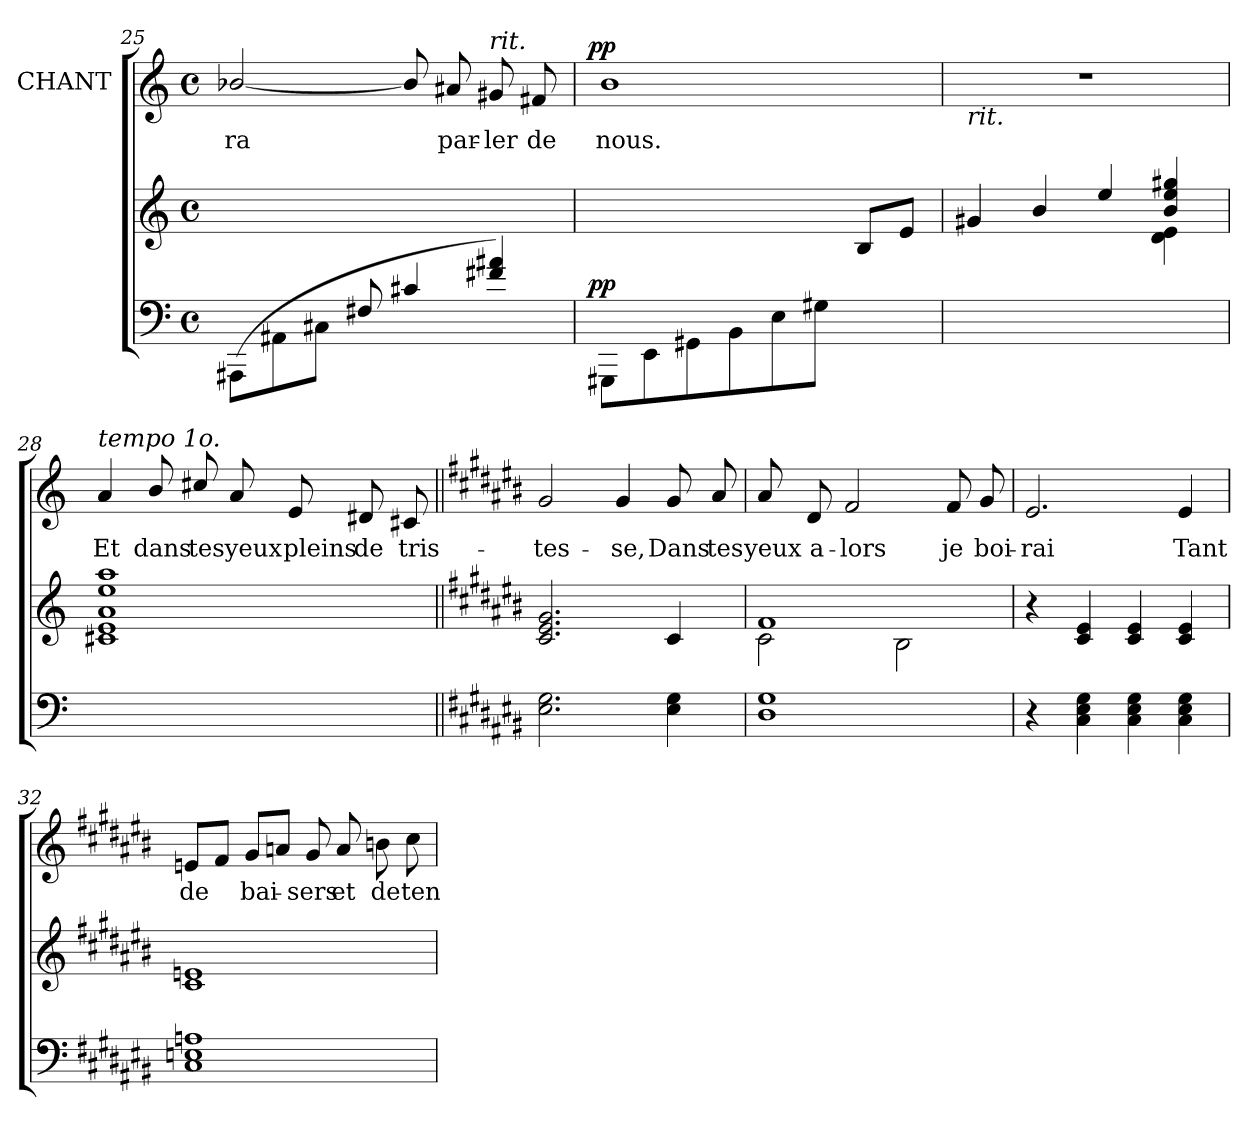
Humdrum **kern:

**kern	**dynam	**kern	**kern	**text	**dynam
*part3	*part3	*part2	*part1	*part1	*part1
*staff3	*staff3	*staff2	*staff1	*staff1	*staff1
*	*	*	*I"CHANT	*	*
*clefF4	*	*clefG2	*clefG2	*	*
*k[]	*	*k[]	*k[]	*	*
*C:	*	*C:	*C:	*	*
*M4/4	*	*M4/4	*M4/4	*	*
*met(c)	*	*met(c)	*met(c)	*	*
=25	=25	=25	=25	=25	=25
(>8AAA#X\L	.	2ryy	[2b-X/	-ra	.
8AA#X\	.	.	.	.	.
8C#X\J	.	.	.	.	.
8F#X/	.	.	.	.	.
4c#X/	.	2ryy	8b-/]	.	.
.	.	.	8a#X/	par-	.
!	!	!	!LO:TX:a:i:t=rit.	!	!
4f#X/ 4a#X/)	.	.	8g#X/	-ler	.
.	.	.	8f#X/	de	.
!!LO:LB:g=z
=26	=26	=26	=26	=26	=26
!	!LO:DY:a:cj	!	!	!	!LO:DY:a:cj
8GGG#X\L	pp	2ryy	1b	nous.	pp
8EE\	.	.	.	.	.
8GG#X\	.	.	.	.	.
8BB\	.	.	.	.	.
8E\	.	4ryy	.	.	.
8G#X\J	.	.	.	.	.
4ryy	.	8B/L	.	.	.
.	.	8e/J	.	.	.
=27	=27	=27	=27	=27	=27
*	*	*^	*	*	*
!	!	!	!	!LO:TX:b:i:t=rit.	!	!
1ryy	.	4g#X/	2ryy	1r	.	.
.	.	4b/	.	.	.	.
.	.	4ee/	4ryy	.	.	.
.	.	4b/ 4ee/ 4gg#X/	4d\ 4e\	.	.	.
*	*	*v	*v	*	*	*
=28	=28	=28	=28	=28	=28
*	*	*^	*	*	*
!	!	!	!	!LO:TX:a:i:t=tempo 1o.	!	!
*	*	*v	*v	*	*	*
1ryy	.	1c#X 1e 1a 1ee 1aa	4a/	Et	.
.	.	.	8b/	dans	.
.	.	.	8cc#X/	tes	.
.	.	.	8a/	yeux	.
.	.	.	8e/	pleins	.
.	.	.	8d#X/	de	.
.	.	.	8c#X/	tris-	.
!!LO:LB:g=z
=29||	=29||	=29||	=29||	=29||	=29||
*k[f#c#g#d#a#e#b#]	*	*k[f#c#g#d#a#e#b#]	*k[f#c#g#d#a#e#b#]	*	*
*C#:	*	*C#:	*C#:	*	*
2.E#\ 2.G#\	.	2.c#/ 2.e#/ 2.g#/	2g#/	-tes-	.
.	.	.	4g#/	-se,	.
4E#\ 4G#\	.	4c#/	8g#/	Dans	.
.	.	.	8a#/	tes	.
=30	=30	=30	=30	=30	=30
*	*	*^	*	*	*
1D# 1G#	.	1f#	2c#\	8a#/	yeux	.
.	.	.	.	8d#/	a-	.
.	.	.	.	2f#/	-lors	.
.	.	.	2B#\	.	.	.
.	.	.	.	8f#/	je	.
.	.	.	.	8g#/	boi-	.
*	*	*v	*v	*	*	*
=31	=31	=31	=31	=31	=31
4r	.	4r	2.e#/	-rai	.
4C#\ 4E#\ 4G#\	.	4c#/ 4e#/	.	.	.
4C#\ 4E#\ 4G#\	.	4c#/ 4e#/	.	.	.
4C#\ 4E#\ 4G#\	.	4c#/ 4e#/	4e#/	Tant	.
!!LO:LB:g=z
=32	=32	=32	=32	=32	=32
1C# 1En 1An	.	1c# 1en	8en/L	de	.
.	.	.	8f#/J	.	.
.	.	.	8g#/L	bai-	.
.	.	.	8an/J	.	.
.	.	.	8g#/	-sers	.
.	.	.	8a/	et	.
.	.	.	8bn\	de	.
.	.	.	8cc#\	ten-	.
=	=	=	=	=	=
*-	*-	*-	*-	*-	*-
